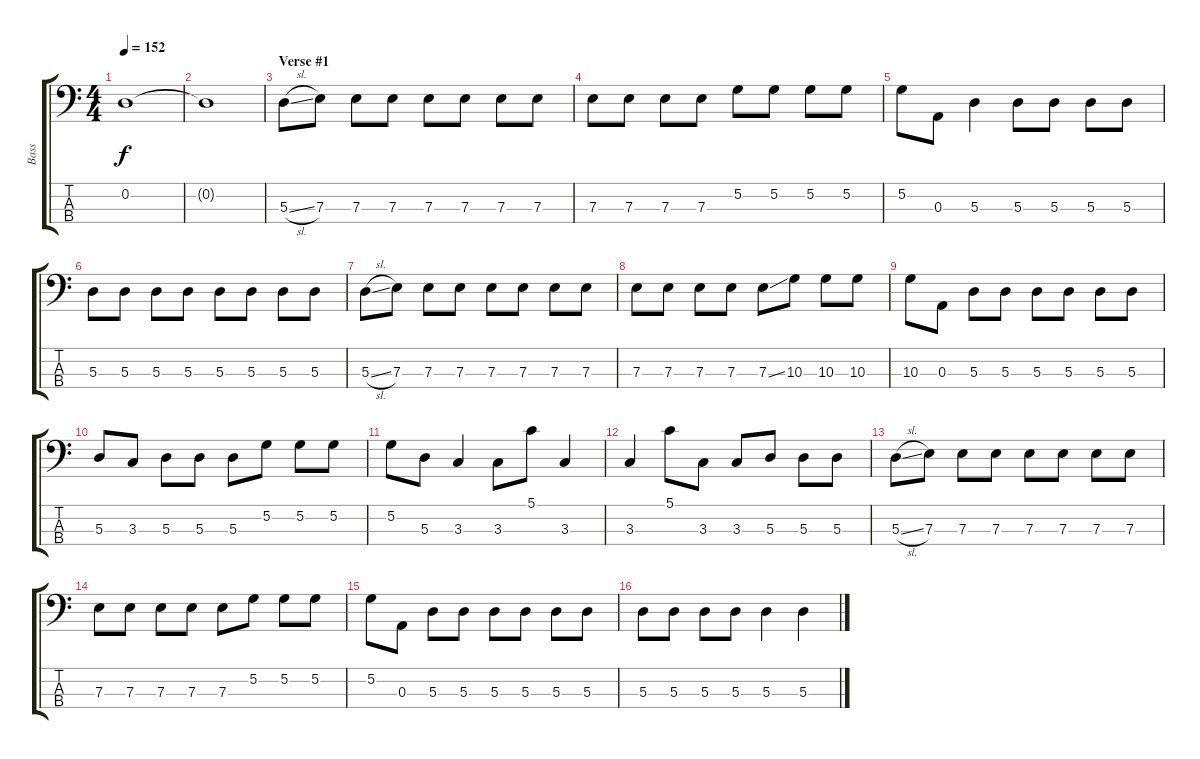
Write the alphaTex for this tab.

\track ("Bass" "Bass") {instrument electricbassfinger}
\staff {score tabs}
\tuning (G2 D2 A1 E1) {hide}
\ts (4 4)
\tempo 152
\clef f4
\ks c
0.2.1{dy f} |
0.2{t}.1 |
\section ("" "Verse #1")
5.3{sl}.8 7.3.8 7.3.8 7.3.8 7.3.8 7.3.8 7.3.8 7.3.8 |
7.3.8 7.3.8 7.3.8 7.3.8 5.2.8 5.2.8 5.2.8 5.2.8 |
5.2.8 0.3.8 5.3.4 5.3.8 5.3.8 5.3.8 5.3.8 |
5.3.8 5.3.8 5.3.8 5.3.8 5.3.8 5.3.8 5.3.8 5.3.8 |
5.3{sl}.8 7.3.8 7.3.8 7.3.8 7.3.8 7.3.8 7.3.8 7.3.8 |
7.3.8 7.3.8 7.3.8 7.3.8 7.3{ss}.8 10.3.8 10.3.8 10.3.8 |
10.3.8 0.3.8 5.3.8 5.3.8 5.3.8 5.3.8 5.3.8 5.3.8 |
5.3.8 3.3.8 5.3.8 5.3.8 5.3.8 5.2.8 5.2.8 5.2.8 |
5.2.8 5.3.8 3.3.4 3.3.8 5.1.8 3.3.4 |
3.3.4 5.1.8 3.3.8 3.3.8 5.3.8 5.3.8 5.3.8 |
5.3{sl}.8 7.3.8 7.3.8 7.3.8 7.3.8 7.3.8 7.3.8 7.3.8 |
7.3.8 7.3.8 7.3.8 7.3.8 7.3.8 5.2.8 5.2.8 5.2.8 |
5.2.8 0.3.8 5.3.8 5.3.8 5.3.8 5.3.8 5.3.8 5.3.8 |
5.3.8 5.3.8 5.3.8 5.3.8 5.3.4 5.3.4
